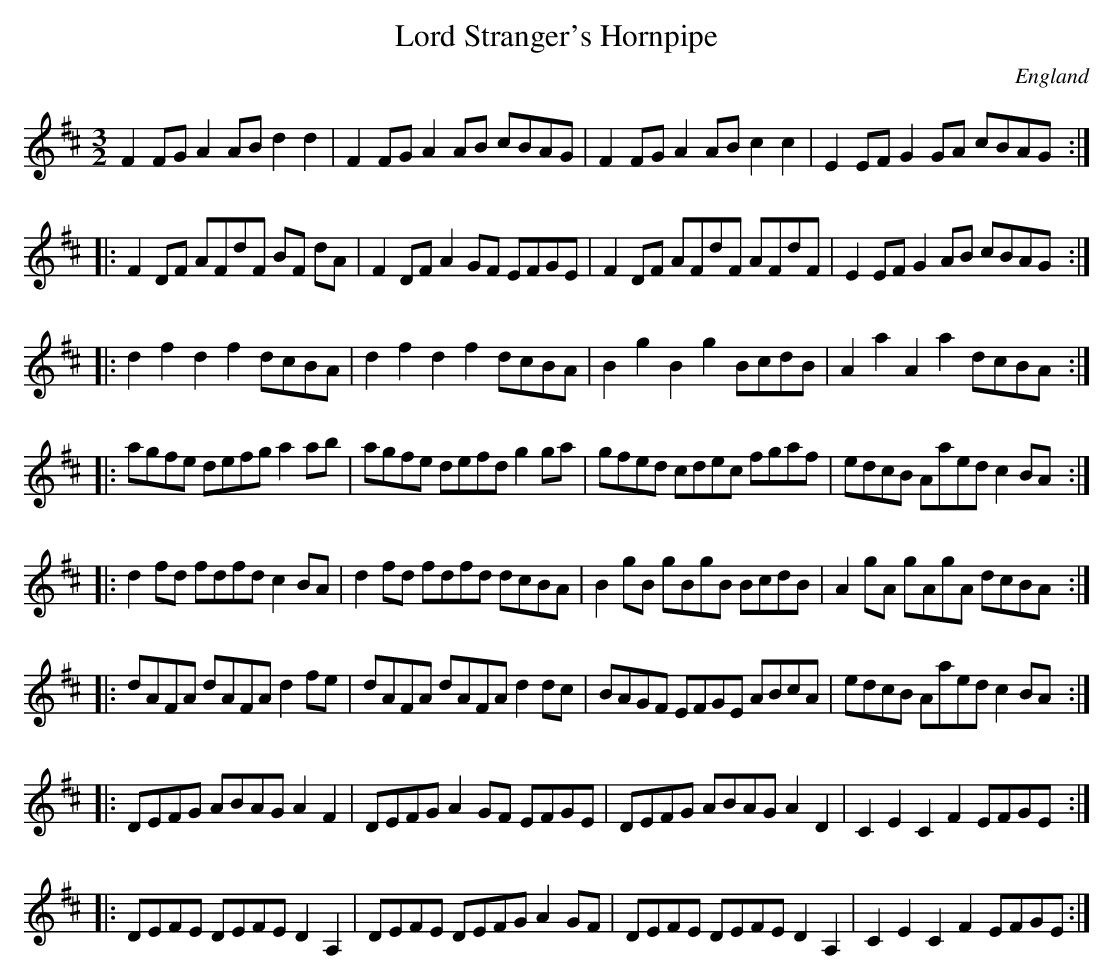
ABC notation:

X:1
T:Lord Stranger's Hornpipe
O:England
M:3/2
K:D
  F2FG A2AB d2d2 | F2FG A2AB cBAG | \
  F2FG A2AB c2c2 | E2EF G2GA cBAG :|*
|:F2DF AFdF BF dA | F2DF A2GF EFGE | \
  F2DF AFdF AFdF | E2EF G2AB cBAG :|*
|:d2f2 d2f2 dcBA | d2f2 d2f2 dcBA |\
  B2g2 B2g2 BcdB | A2a2 A2a2 dcBA :|*
|:agfe defg a2ab | agfe defd g2ga | \
  gfed cdec fgaf | edcB Aaed c2BA :|*
|:d2fd fdfd c2BA | d2fd fdfd dcBA | \
  B2gB gBgB BcdB | A2gA gAgA dcBA :|*
|:dAFA dAFA d2fe | dAFA dAFA d2dc |\
  BAGF EFGE ABcA | edcB Aaed c2BA :|*
|:DEFG ABAG A2F2 | DEFG A2GF EFGE |\
  DEFG ABAG A2D2 | C2E2 C2F2 EFGE :|*
|:DEFE DEFE D2A,2 | DEFE DEFG A2GF |\
  DEFE DEFE D2A,2 | C2E2 C2F2 EFGE :|**
